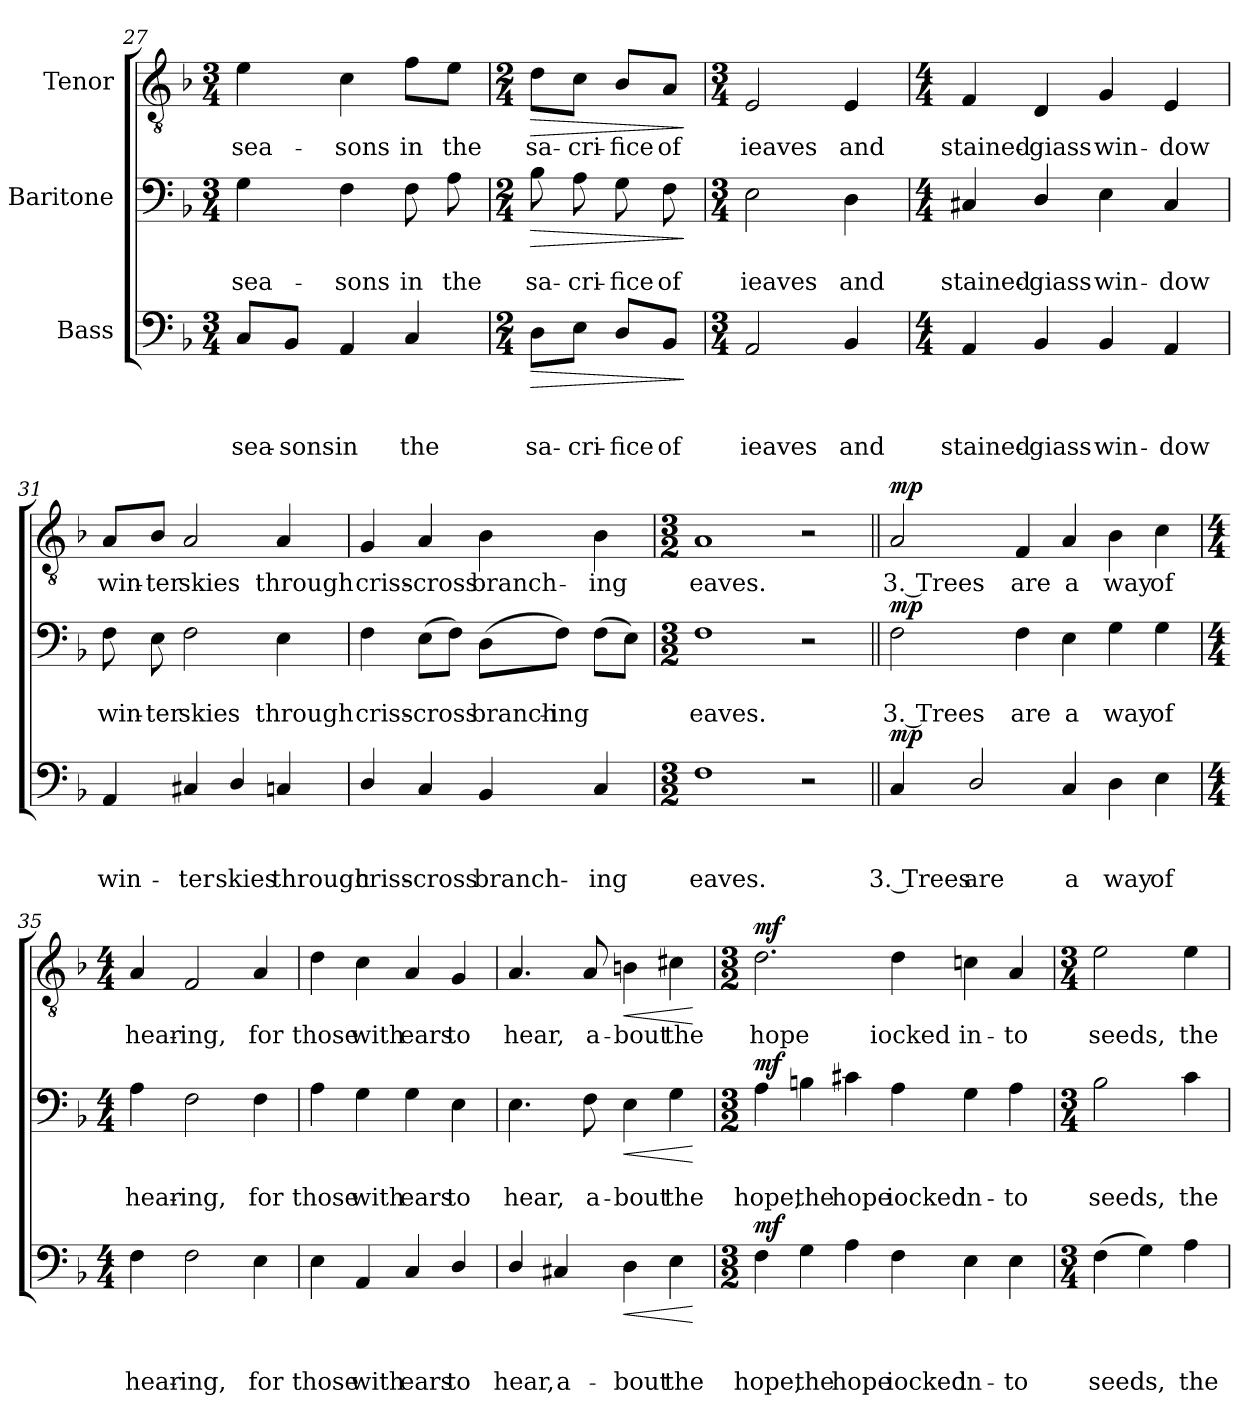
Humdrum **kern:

**kern	**text	**text	**text	**dynam	**kern	**text	**text	**dynam	**kern	**text	**dynam
*part3	*part3	*part3	*part3	*part3	*part2	*part2	*part2	*part2	*part1	*part1	*part1
*staff3	*staff3	*staff3	*staff3	*staff3	*staff2	*staff2	*staff2	*staff2	*staff1	*staff1	*staff1
*I"Bass	*	*	*	*	*I"Baritone	*	*	*	*I"Tenor	*	*
*clefF4	*	*	*	*	*clefF4	*	*	*	*clefGv2	*	*
*k[b-]	*	*	*	*	*k[b-]	*	*	*	*k[b-]	*	*
*F:	*	*	*	*	*F:	*	*	*	*F:	*	*
*M3/4	*	*	*	*	*M3/4	*	*	*	*M3/4	*	*
=27	=27	=27	=27	=27	=27	=27	=27	=27	=27	=27	=27
!	!	!	!LO:LY:b	!	!	!	!LO:LY:b	!	!	!LO:LY:b	!
8C/L	.	.	sea-	.	4G\	.	sea-	.	4e\	sea-	.
!	!	!	!LO:LY:b	!	!	!	!	!	!	!	!
8BB-/J	.	.	-sons	.	.	.	.	.	.	.	.
!	!	!	!LO:LY:b	!	!	!	!LO:LY:b	!	!	!LO:LY:b	!
4AA/	.	.	in	.	4F\	.	-sons	.	4c\	-sons	.
!	!	!	!LO:LY:b	!	!	!	!LO:LY:b	!	!	!LO:LY:b	!
4C/	.	.	the	.	8F\	.	in	.	8f\L	in	.
!	!	!	!	!	!	!	!LO:LY:b	!	!	!LO:LY:b	!
.	.	.	.	.	8A\	.	the	.	8e\J	the	.
=28	=28	=28	=28	=28	=28	=28	=28	=28	=28	=28	=28
*M2/4	*	*	*	*	*M2/4	*	*	*	*M2/4	*	*
!	!	!	!LO:LY:b	!LO:HP:b	!	!	!LO:LY:b	!LO:HP:b	!	!LO:LY:b	!LO:HP:b
8D\L	.	.	sa-	>	8B-\	.	sa-	>	8d\L	sa-	>
!	!	!	!LO:LY:b	!	!	!	!LO:LY:b	!	!	!LO:LY:b	!
8E\J	.	.	-cri-	.	8A\	.	-cri-	.	8c\J	-cri-	.
!	!	!	!LO:LY:b:rj	!	!	!	!LO:LY:b:rj	!	!	!LO:LY:b:rj	!
8D/L	.	.	-fice	.	8G\	.	-fice	.	8B-/L	-fice	.
!	!	!	!LO:LY:b	!	!	!	!LO:LY:b	!	!	!LO:LY:b	!
8BB-/J	.	.	of	.	8F\	.	of	.	8A/J	of	.
.	.	.	.	]	.	.	.	]	.	.	]
=29	=29	=29	=29	=29	=29	=29	=29	=29	=29	=29	=29
*M3/4	*	*	*	*	*M3/4	*	*	*	*M3/4	*	*
!	!	!	!LO:LY:b	!	!	!	!LO:LY:b	!	!	!LO:LY:b	!
2AA/	.	.	ieaves	.	2E\	.	ieaves	.	2E/	ieaves	.
!	!	!	!LO:LY:b	!	!	!	!LO:LY:b	!	!	!LO:LY:b	!
4BB-/	.	.	and	.	4D\	.	and	.	4E/	and	.
=30	=30	=30	=30	=30	=30	=30	=30	=30	=30	=30	=30
*M4/4	*	*	*	*	*M4/4	*	*	*	*M4/4	*	*
!	!	!	!LO:LY:b	!	!	!	!LO:LY:b	!	!	!LO:LY:b	!
4AA/	.	.	stained-	.	4C#X/	.	stained-	.	4F/	stained-	.
!	!	!	!LO:LY:b:rj	!	!	!	!LO:LY:b:rj	!	!	!LO:LY:b:rj	!
4BB-/	.	.	-giass	.	4D/	.	-giass	.	4D/	-giass	.
!	!	!	!LO:LY:b	!	!	!	!LO:LY:b	!	!	!LO:LY:b	!
4BB-/	.	.	win-	.	4E\	.	win-	.	4G/	win-	.
!	!	!	!LO:LY:b:rj	!	!	!	!LO:LY:b:rj	!	!	!LO:LY:b:rj	!
4AA/	.	.	-dow	.	4C#/	.	-dow	.	4E/	-dow	.
!!LO:LB:g=z
=31	=31	=31	=31	=31	=31	=31	=31	=31	=31	=31	=31
!	!	!	!LO:LY:b	!	!	!	!LO:LY:b	!	!	!LO:LY:b	!
4AA/	.	.	win-	.	8F\	.	win-	.	8A/L	win-	.
!	!	!	!	!	!	!	!LO:LY:b:rj	!	!	!LO:LY:b:rj	!
.	.	.	.	.	8E\	.	-ter	.	8B-/J	-ter	.
!	!	!	!LO:LY:b	!	!	!	!LO:LY:b	!	!	!LO:LY:b	!
4C#X/	.	.	-ter	.	2F\	.	skies	.	2A/	skies	.
!	!	!	!LO:LY:b	!	!	!	!	!	!	!	!
4D/	.	.	skies	.	.	.	.	.	.	.	.
!	!	!	!LO:LY:b	!	!	!	!LO:LY:b	!	!	!LO:LY:b	!
4Cn/	.	.	through	.	4E\	.	through	.	4A/	through	.
=32	=32	=32	=32	=32	=32	=32	=32	=32	=32	=32	=32
!	!	!	!LO:LY:b	!	!	!	!LO:LY:b	!	!	!LO:LY:b	!
4D/	.	.	criss-	.	4F\	.	criss-	.	4G/	criss-	.
!	!	!	!LO:LY:b:rj	!	!	!	!LO:LY:b	!	!	!LO:LY:b:rj	!
4C/	.	.	-cross	.	(>8E\L	.	-cross	.	4A/	-cross	.
.	.	.	.	.	8F\J)	.	.	.	.	.	.
!	!	!	!LO:LY:b	!	!	!	!LO:LY:b	!	!	!LO:LY:b	!
4BB-/	.	.	branch-	.	(>8D\L	.	branch-	.	4B-\	branch-	.
!	!	!	!	!	!	!	!LO:LY:b	!	!	!	!
.	.	.	.	.	8F\J)	.	-ing	.	.	.	.
!	!	!	!LO:LY:b	!	!	!	!	!	!	!LO:LY:b	!
4C/	.	.	-ing	.	(>8F\L	.	.	.	4B-\	-ing	.
.	.	.	.	.	8E\J)	.	.	.	.	.	.
=33	=33	=33	=33	=33	=33	=33	=33	=33	=33	=33	=33
*M3/2	*	*	*	*	*M3/2	*	*	*	*M3/2	*	*
!	!	!	!LO:LY:b	!	!	!	!LO:LY:b	!	!	!LO:LY:b	!
1F	.	.	eaves.	.	1F	.	eaves.	.	1A	eaves.	.
2r	.	.	.	.	2r	.	.	.	2r	.	.
=34||	=34||	=34||	=34||	=34||	=34||	=34||	=34||	=34||	=34||	=34||	=34||
!	!	!	!LO:LY:b:rj	!LO:DY:a	!	!	!LO:LY:b:rj	!LO:DY:a	!	!LO:LY:b:rj	!LO:DY:a
4C/	.	.	3. Trees	mp	2F\	.	3. Trees	mp	2A/	3. Trees	mp
!	!	!	!LO:LY:b	!	!	!	!	!	!	!	!
2D/	.	.	are	.	.	.	.	.	.	.	.
!	!	!	!	!	!	!	!LO:LY:b	!	!	!LO:LY:b	!
.	.	.	.	.	4F\	.	are	.	4F/	are	.
!	!	!	!LO:LY:b	!	!	!	!LO:LY:b	!	!	!LO:LY:b	!
4C/	.	.	a	.	4E\	.	a	.	4A/	a	.
!	!	!	!LO:LY:b	!	!	!	!LO:LY:b	!	!	!LO:LY:b	!
4D\	.	.	way	.	4G\	.	way	.	4B-\	way	.
!	!	!	!LO:LY:b	!	!	!	!LO:LY:b	!	!	!LO:LY:b	!
4E\	.	.	of	.	4G\	.	of	.	4c\	of	.
!!LO:LB:g=z
=35	=35	=35	=35	=35	=35	=35	=35	=35	=35	=35	=35
*M4/4	*	*	*	*	*M4/4	*	*	*	*M4/4	*	*
!	!	!	!LO:LY:b	!	!	!	!LO:LY:b	!	!	!LO:LY:b	!
4F\	.	.	hear-	.	4A\	.	hear-	.	4A/	hear-	.
!	!	!	!LO:LY:b:rj	!	!	!	!LO:LY:b:rj	!	!	!LO:LY:b:rj	!
2F\	.	.	-ing,	.	2F\	.	-ing,	.	2F/	-ing,	.
!	!	!	!LO:LY:b	!	!	!	!LO:LY:b	!	!	!LO:LY:b	!
4E\	.	.	for	.	4F\	.	for	.	4A/	for	.
=36	=36	=36	=36	=36	=36	=36	=36	=36	=36	=36	=36
!	!	!	!LO:LY:b	!	!	!	!LO:LY:b	!	!	!LO:LY:b	!
4E\	.	.	those	.	4A\	.	those	.	4d\	those	.
!	!	!	!LO:LY:b	!	!	!	!LO:LY:b	!	!	!LO:LY:b	!
4AA/	.	.	with	.	4G\	.	with	.	4c\	with	.
!	!	!	!LO:LY:b	!	!	!	!LO:LY:b	!	!	!LO:LY:b	!
4C/	.	.	ears	.	4G\	.	ears	.	4A/	ears	.
!	!	!	!LO:LY:b	!	!	!	!LO:LY:b	!	!	!LO:LY:b	!
4D/	.	.	to	.	4E\	.	to	.	4G/	to	.
=37	=37	=37	=37	=37	=37	=37	=37	=37	=37	=37	=37
!	!	!	!LO:LY:b	!	!	!	!LO:LY:b	!	!	!LO:LY:b	!
4D/	.	.	hear,	.	4.E\	.	hear,	.	4.A/	hear,	.
!	!	!	!LO:LY:b	!	!	!	!	!	!	!	!
4C#X/	.	.	a-	.	.	.	.	.	.	.	.
!	!	!	!	!	!	!	!LO:LY:b	!	!	!LO:LY:b	!
.	.	.	.	.	8F\	.	a-	.	8A/	a-	.
!	!	!	!LO:LY:b	!LO:HP:b	!	!	!LO:LY:b	!LO:HP:b	!	!LO:LY:b	!LO:HP:b
4D\	.	.	-bout	<	4E\	.	-bout	<	4Bn\	-bout	<
!	!	!	!LO:LY:b	!	!	!	!LO:LY:b	!	!	!LO:LY:b	!
4E\	.	.	the	.	4G\	.	the	.	4c#X\	the	.
.	.	.	.	[	.	.	.	[	.	.	[
=38	=38	=38	=38	=38	=38	=38	=38	=38	=38	=38	=38
*M3/2	*	*	*	*	*M3/2	*	*	*	*M3/2	*	*
!	!	!	!LO:LY:b	!LO:DY:a	!	!	!LO:LY:b	!LO:DY:a	!	!LO:LY:b	!LO:DY:a
4F\	.	.	hope,	mf	4A\	.	hope,	mf	2.d\	hope	mf
!	!	!	!LO:LY:b	!	!	!	!LO:LY:b	!	!	!	!
4G\	.	.	the	.	4Bn\	.	the	.	.	.	.
!	!	!	!LO:LY:b	!	!	!	!LO:LY:b	!	!	!	!
4A\	.	.	hope	.	4c#X\	.	hope	.	.	.	.
!	!	!	!LO:LY:b	!	!	!	!LO:LY:b	!	!	!LO:LY:b	!
4F\	.	.	iocked	.	4A\	.	iocked	.	4d\	iocked	.
!	!	!	!LO:LY:b	!	!	!	!LO:LY:b	!	!	!LO:LY:b	!
4E\	.	.	in-	.	4G\	.	in-	.	4cn\	in-	.
!	!	!	!LO:LY:b:rj	!	!	!	!LO:LY:b:rj	!	!	!LO:LY:b:rj	!
4E\	.	.	-to	.	4A\	.	-to	.	4A/	-to	.
!!LO:PB:g=z
=39	=39	=39	=39	=39	=39	=39	=39	=39	=39	=39	=39
*M3/4	*	*	*	*	*M3/4	*	*	*	*M3/4	*	*
!	!	!	!LO:LY:b	!	!	!	!LO:LY:b	!	!	!LO:LY:b	!
(>4F\	.	.	seeds,	.	2B-\	.	seeds,	.	2e\	seeds,	.
4G\)	.	.	.	.	.	.	.	.	.	.	.
!	!	!	!LO:LY:b	!	!	!	!LO:LY:b	!	!	!LO:LY:b	!
4A\	.	.	the	.	4c\	.	the	.	4e\	the	.
=	=	=	=	=	=	=	=	=	=	=	=
*-	*-	*-	*-	*-	*-	*-	*-	*-	*-	*-	*-
